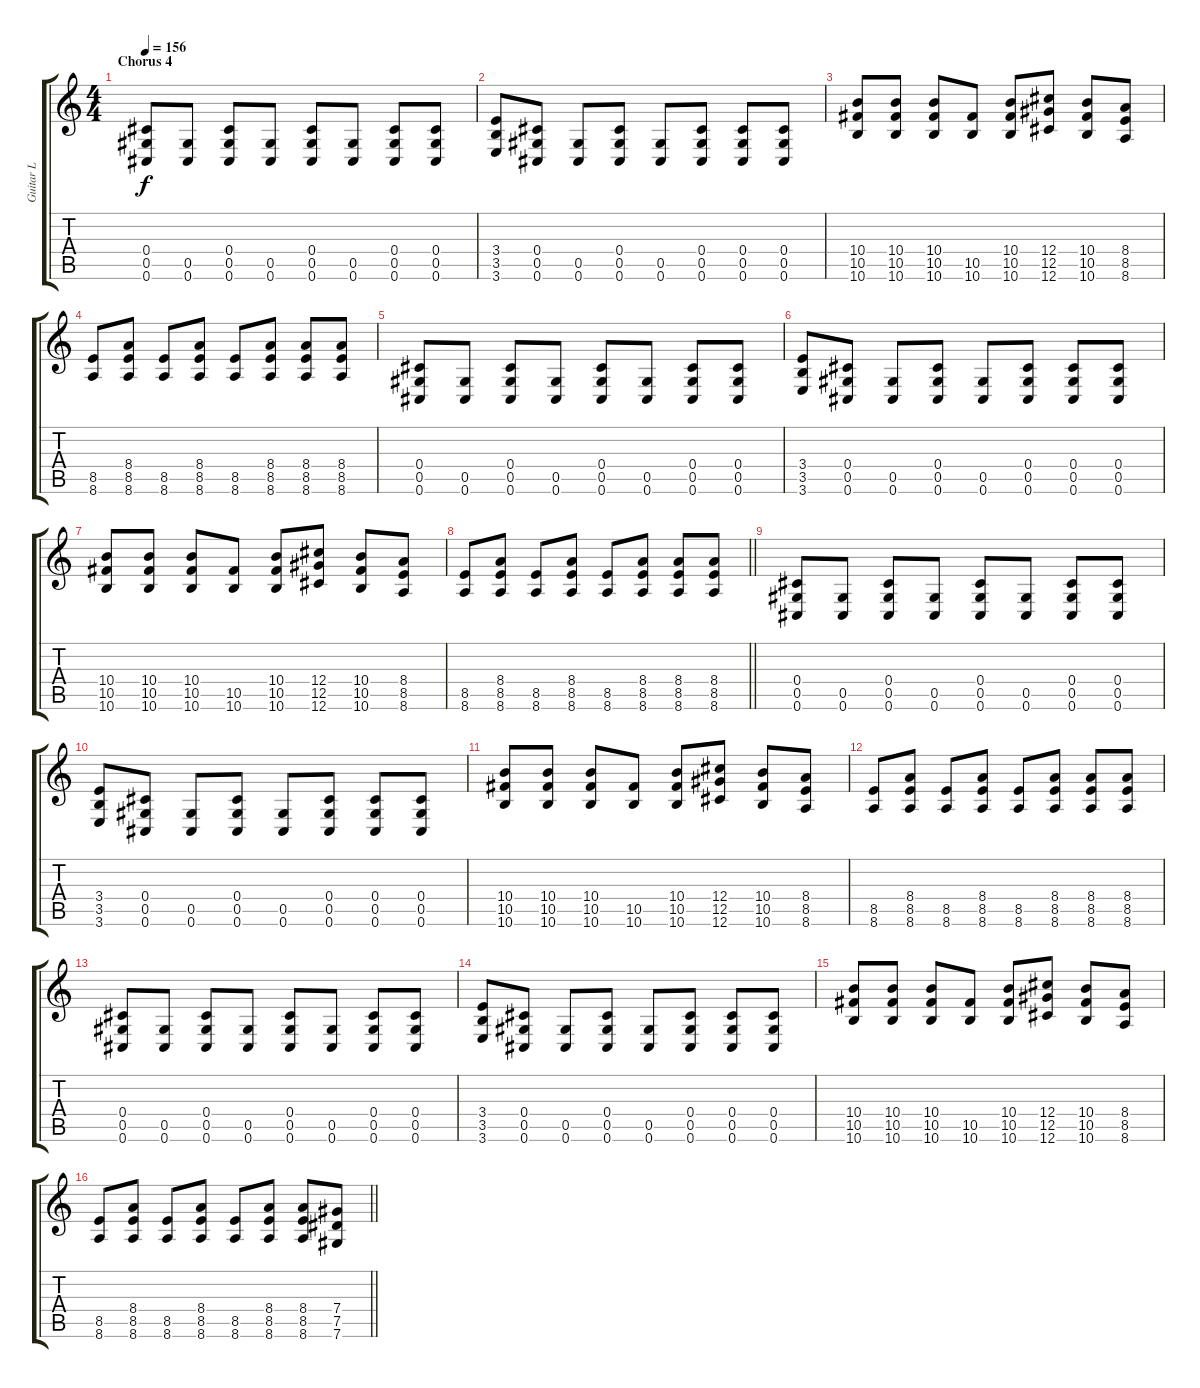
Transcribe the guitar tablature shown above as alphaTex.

\track ("Guitar L" "Guitar L") {instrument distortionguitar}
\staff {score tabs}
\tuning (Eb4 Bb3 Gb3 Db3 Ab2 Db2) {hide}
\ts (4 4)
\section ("" "Chorus 4")
\tempo 156
\clef g2
\ks c
(0.4 0.5 0.6).8{dy f} (0.5 0.6).8 (0.4 0.5 0.6).8 (0.5 0.6).8 (0.4 0.5 0.6).8 (0.5 0.6).8 (0.4 0.5 0.6).8 (0.4 0.5 0.6).8 |
(3.4 3.5 3.6).8 (0.4 0.5 0.6).8 (0.5 0.6).8 (0.4 0.5 0.6).8 (0.5 0.6).8 (0.4 0.5 0.6).8 (0.4 0.5 0.6).8 (0.4 0.5 0.6).8 |
(10.4 10.5 10.6).8 (10.4 10.5 10.6).8 (10.4 10.5 10.6).8 (10.5 10.6).8 (10.4 10.5 10.6).8 (12.4 12.5 12.6).8 (10.4 10.5 10.6).8 (8.4 8.5 8.6).8 |
(8.5 8.6).8 (8.4 8.5 8.6).8 (8.5 8.6).8 (8.4 8.5 8.6).8 (8.5 8.6).8 (8.4 8.5 8.6).8 (8.4 8.5 8.6).8 (8.4 8.5 8.6).8 |
(0.4 0.5 0.6).8 (0.5 0.6).8 (0.4 0.5 0.6).8 (0.5 0.6).8 (0.4 0.5 0.6).8 (0.5 0.6).8 (0.4 0.5 0.6).8 (0.4 0.5 0.6).8 |
(3.4 3.5 3.6).8 (0.4 0.5 0.6).8 (0.5 0.6).8 (0.4 0.5 0.6).8 (0.5 0.6).8 (0.4 0.5 0.6).8 (0.4 0.5 0.6).8 (0.4 0.5 0.6).8 |
(10.4 10.5 10.6).8 (10.4 10.5 10.6).8 (10.4 10.5 10.6).8 (10.5 10.6).8 (10.4 10.5 10.6).8 (12.4 12.5 12.6).8 (10.4 10.5 10.6).8 (8.4 8.5 8.6).8 |
\barLineRight lightlight
(8.5 8.6).8 (8.4 8.5 8.6).8 (8.5 8.6).8 (8.4 8.5 8.6).8 (8.5 8.6).8 (8.4 8.5 8.6).8 (8.4 8.5 8.6).8 (8.4 8.5 8.6).8 |
(0.4 0.5 0.6).8 (0.5 0.6).8 (0.4 0.5 0.6).8 (0.5 0.6).8 (0.4 0.5 0.6).8 (0.5 0.6).8 (0.4 0.5 0.6).8 (0.4 0.5 0.6).8 |
(3.4 3.5 3.6).8 (0.4 0.5 0.6).8 (0.5 0.6).8 (0.4 0.5 0.6).8 (0.5 0.6).8 (0.4 0.5 0.6).8 (0.4 0.5 0.6).8 (0.4 0.5 0.6).8 |
(10.4 10.5 10.6).8 (10.4 10.5 10.6).8 (10.4 10.5 10.6).8 (10.5 10.6).8 (10.4 10.5 10.6).8 (12.4 12.5 12.6).8 (10.4 10.5 10.6).8 (8.4 8.5 8.6).8 |
(8.5 8.6).8 (8.4 8.5 8.6).8 (8.5 8.6).8 (8.4 8.5 8.6).8 (8.5 8.6).8 (8.4 8.5 8.6).8 (8.4 8.5 8.6).8 (8.4 8.5 8.6).8 |
(0.4 0.5 0.6).8 (0.5 0.6).8 (0.4 0.5 0.6).8 (0.5 0.6).8 (0.4 0.5 0.6).8 (0.5 0.6).8 (0.4 0.5 0.6).8 (0.4 0.5 0.6).8 |
(3.4 3.5 3.6).8 (0.4 0.5 0.6).8 (0.5 0.6).8 (0.4 0.5 0.6).8 (0.5 0.6).8 (0.4 0.5 0.6).8 (0.4 0.5 0.6).8 (0.4 0.5 0.6).8 |
(10.4 10.5 10.6).8 (10.4 10.5 10.6).8 (10.4 10.5 10.6).8 (10.5 10.6).8 (10.4 10.5 10.6).8 (12.4 12.5 12.6).8 (10.4 10.5 10.6).8 (8.4 8.5 8.6).8 |
\barLineRight lightlight
(8.5 8.6).8 (8.4 8.5 8.6).8 (8.5 8.6).8 (8.4 8.5 8.6).8 (8.5 8.6).8 (8.4 8.5 8.6).8 (8.4 8.5 8.6).8 (7.4 7.5 7.6).8
